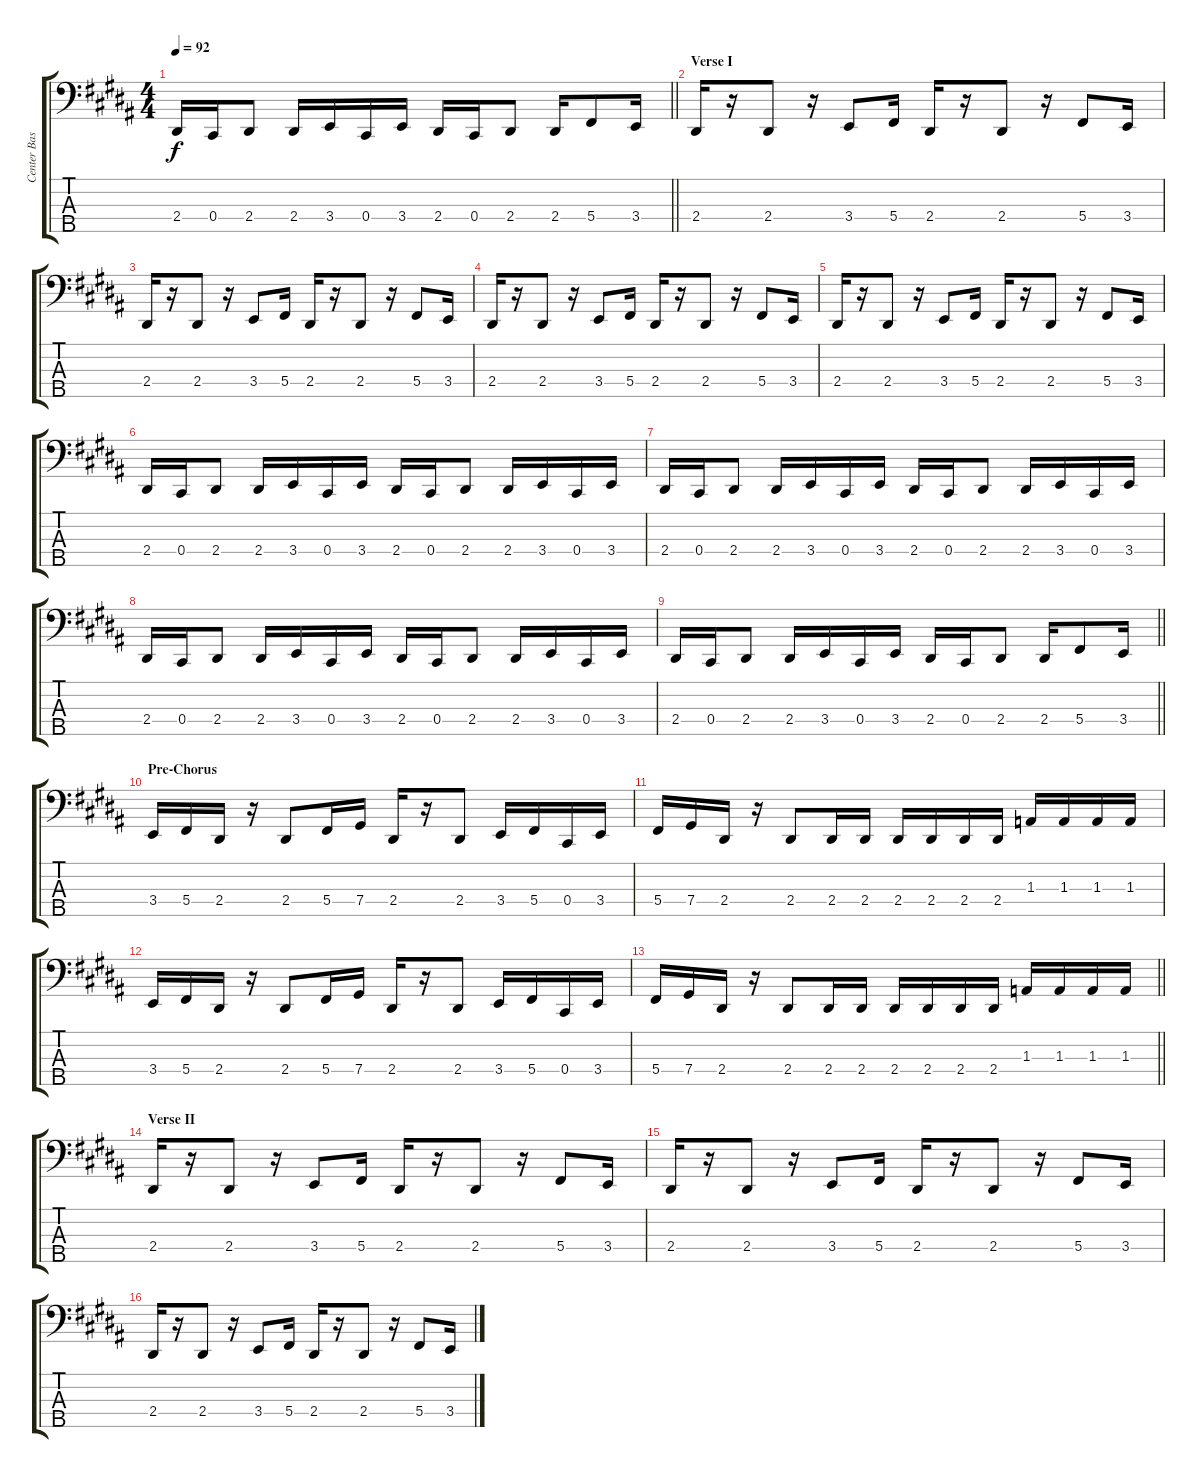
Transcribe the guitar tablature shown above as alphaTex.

\track ("Center Bass Guitar" "Center Bas") {instrument electricbassfinger}
\staff {score tabs}
\tuning (Gb2 Db2 Ab1 Db1 Ab0) {hide}
\ts (4 4)
\tempo 92
\clef f4
\barLineRight lightlight
\ks b
2.4.16{dy f} 0.4.16 2.4.8 2.4.16 3.4.16 0.4.16 3.4.16 2.4.16 0.4.16 2.4.8 2.4.16 5.4.8 3.4.16 |
\section ("" "Verse I")
2.4.16 r.16 2.4.8 r.16 3.4.8 5.4.16 2.4.16 r.16 2.4.8 r.16 5.4.8 3.4.16 |
2.4.16 r.16 2.4.8 r.16 3.4.8 5.4.16 2.4.16 r.16 2.4.8 r.16 5.4.8 3.4.16 |
2.4.16 r.16 2.4.8 r.16 3.4.8 5.4.16 2.4.16 r.16 2.4.8 r.16 5.4.8 3.4.16 |
2.4.16 r.16 2.4.8 r.16 3.4.8 5.4.16 2.4.16 r.16 2.4.8 r.16 5.4.8 3.4.16 |
2.4.16 0.4.16 2.4.8 2.4.16 3.4.16 0.4.16 3.4.16 2.4.16 0.4.16 2.4.8 2.4.16 3.4.16 0.4.16 3.4.16 |
2.4.16 0.4.16 2.4.8 2.4.16 3.4.16 0.4.16 3.4.16 2.4.16 0.4.16 2.4.8 2.4.16 3.4.16 0.4.16 3.4.16 |
2.4.16 0.4.16 2.4.8 2.4.16 3.4.16 0.4.16 3.4.16 2.4.16 0.4.16 2.4.8 2.4.16 3.4.16 0.4.16 3.4.16 |
\barLineRight lightlight
2.4.16 0.4.16 2.4.8 2.4.16 3.4.16 0.4.16 3.4.16 2.4.16 0.4.16 2.4.8 2.4.16 5.4.8 3.4.16 |
\section ("" "Pre-Chorus")
3.4.16 5.4.16 2.4.16 r.16 2.4.8 5.4.16 7.4.16 2.4.16 r.16 2.4.8 3.4.16 5.4.16 0.4.16 3.4.16 |
5.4.16 7.4.16 2.4.16 r.16 2.4.8 2.4.16 2.4.16 2.4.16 2.4.16 2.4.16 2.4.16 1.3.16 1.3.16 1.3.16 1.3.16 |
3.4.16 5.4.16 2.4.16 r.16 2.4.8 5.4.16 7.4.16 2.4.16 r.16 2.4.8 3.4.16 5.4.16 0.4.16 3.4.16 |
\barLineRight lightlight
5.4.16 7.4.16 2.4.16 r.16 2.4.8 2.4.16 2.4.16 2.4.16 2.4.16 2.4.16 2.4.16 1.3.16 1.3.16 1.3.16 1.3.16 |
\section ("" "Verse II")
2.4.16 r.16 2.4.8 r.16 3.4.8 5.4.16 2.4.16 r.16 2.4.8 r.16 5.4.8 3.4.16 |
2.4.16 r.16 2.4.8 r.16 3.4.8 5.4.16 2.4.16 r.16 2.4.8 r.16 5.4.8 3.4.16 |
2.4.16 r.16 2.4.8 r.16 3.4.8 5.4.16 2.4.16 r.16 2.4.8 r.16 5.4.8 3.4.16
